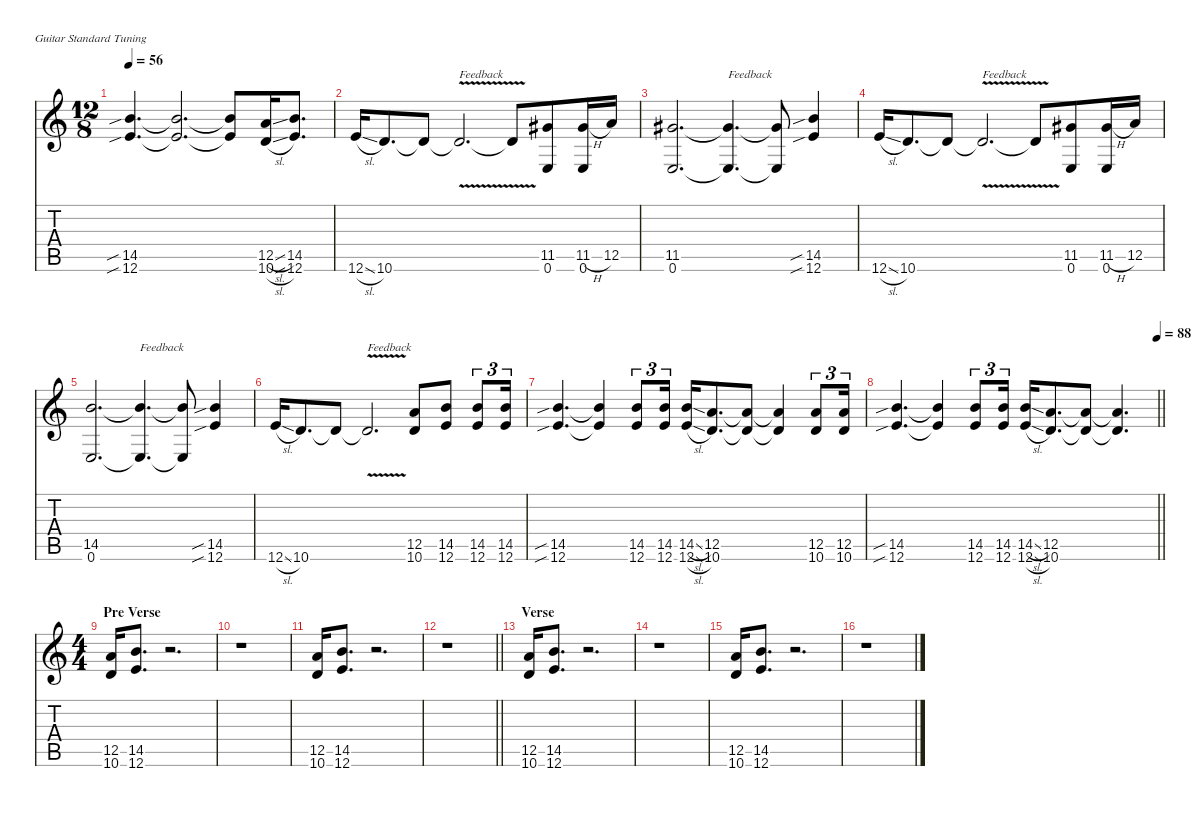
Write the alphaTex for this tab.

\defaultSystemsLayout 4
\hideDynamics
\bracketExtendMode nobrackets
\singleTrackTrackNamePolicy hidden
\multiTrackTrackNamePolicy hidden
\firstSystemTrackNameMode fullname
\firstSystemTrackNameOrientation horizontal
\otherSystemsTrackNameOrientation horizontal
\track ("Guitar Left" "dist.guit.") {instrument distortionguitar}
\staff {score tabs}
\tuning (E4 B3 G3 D3 A2 E2)
\ts (12 8)
\beaming (8 3 3 3 3)
\tempo 56
\clef g2
\ks c
(14.5{sib} 12.6{sib}).4{d dy f instrument distortionguitar beam Up} (14.5{t} 12.6{t}).2{d beam Up} (14.5{t} 12.6{t}).8{beam Up} (12.5{sl} 10.6{sl}).16{beam Up} (14.5 12.6).8{d beam Up} |
12.6{sl}.16{beam Up} 10.6.8{d beam Up} 10.6{t}.8{beam Up} 10.6{v t}.2{d txt "Feedback" beam Up} 10.6{v t}.8{beam Up} (11.5{acc #} 0.6).8{beam Up} (11.5{h acc #} 0.6).16{beam Up} 12.5.16{beam Up} |
(11.5{acc #} 0.6).2{d beam Up} (11.5{t acc #} 0.6{t}).4{d txt "Feedback" beam Up} (11.5{t acc #} 0.6{t}).8{beam Up} (14.5{sib} 12.6{sib}).4{beam Up} |
12.6{sl}.16{beam Up} 10.6.8{d beam Up} 10.6{t}.8{beam Up} 10.6{v t}.2{d txt "Feedback" beam Up} 10.6{v t}.8{beam Up} (11.5{acc #} 0.6).8{beam Up} (11.5{h acc #} 0.6).16{beam Up} 12.5.16{beam Up} |
(14.5 0.6).2{d beam Up} (14.5{t} 0.6{t}).4{d txt "Feedback" beam Up} (14.5{t} 0.6{t}).8{beam Up} (14.5{sib} 12.6{sib}).4{beam Up} |
12.6{sl}.16{beam Up} 10.6.8{d beam Up} 10.6{t}.8{beam Up} 10.6{v t}.2{d txt "Feedback" beam Up} (12.5 10.6).8{beam Up} (14.5 12.6).8{beam Up} (14.5 12.6).8{tu (3 2) beam Up} (14.5 12.6).16{tu (3 2) beam Up} |
(14.5{sib} 12.6{sib}).4{d beam Up} (14.5{t} 12.6{t}).4{beam Up} (14.5 12.6).8{tu (3 2) beam Up} (14.5 12.6).16{tu (3 2) beam Up} (14.5{sl} 12.6{sl}).16{beam Up} (12.5 10.6).8{d beam Up} (12.5{t} 10.6{t}).8{beam Up} (12.5{t} 10.6{t}).4{beam Up} (12.5 10.6).8{tu (3 2) beam Up} (12.5 10.6).16{tu (3 2) beam Up} |
\tempo (88 1)
\barLineRight lightlight
(14.5{sib} 12.6{sib}).4{d beam Up} (14.5{t} 12.6{t}).4{beam Up} (14.5 12.6).8{tu (3 2) beam Up} (14.5 12.6).16{tu (3 2) beam Up} (14.5{sl} 12.6{sl}).16{beam Up} (12.5 10.6).8{d beam Up} (12.5{t} 10.6{t}).8{beam Up} (12.5{t} 10.6{t}).4{d beam Up} |
\ts (4 4)
\beaming (8 2 2 2 2)
\section ("" "Pre Verse")
(12.5 10.6).16{beam Up} (14.5 12.6).8{d beam Up} r.2{d beam Up} |
r.1{beam Down} |
(12.5 10.6).16{beam Up} (14.5 12.6).8{d beam Up} r.2{d beam Up} |
\barLineRight lightlight
r.1{beam Down} |
\section ("" "Verse")
(12.5 10.6).16{beam Up} (14.5 12.6).8{d beam Up} r.2{d beam Up} |
r.1{beam Down} |
(12.5 10.6).16{beam Up} (14.5 12.6).8{d beam Up} r.2{d beam Up} |
r.1{beam Down}
